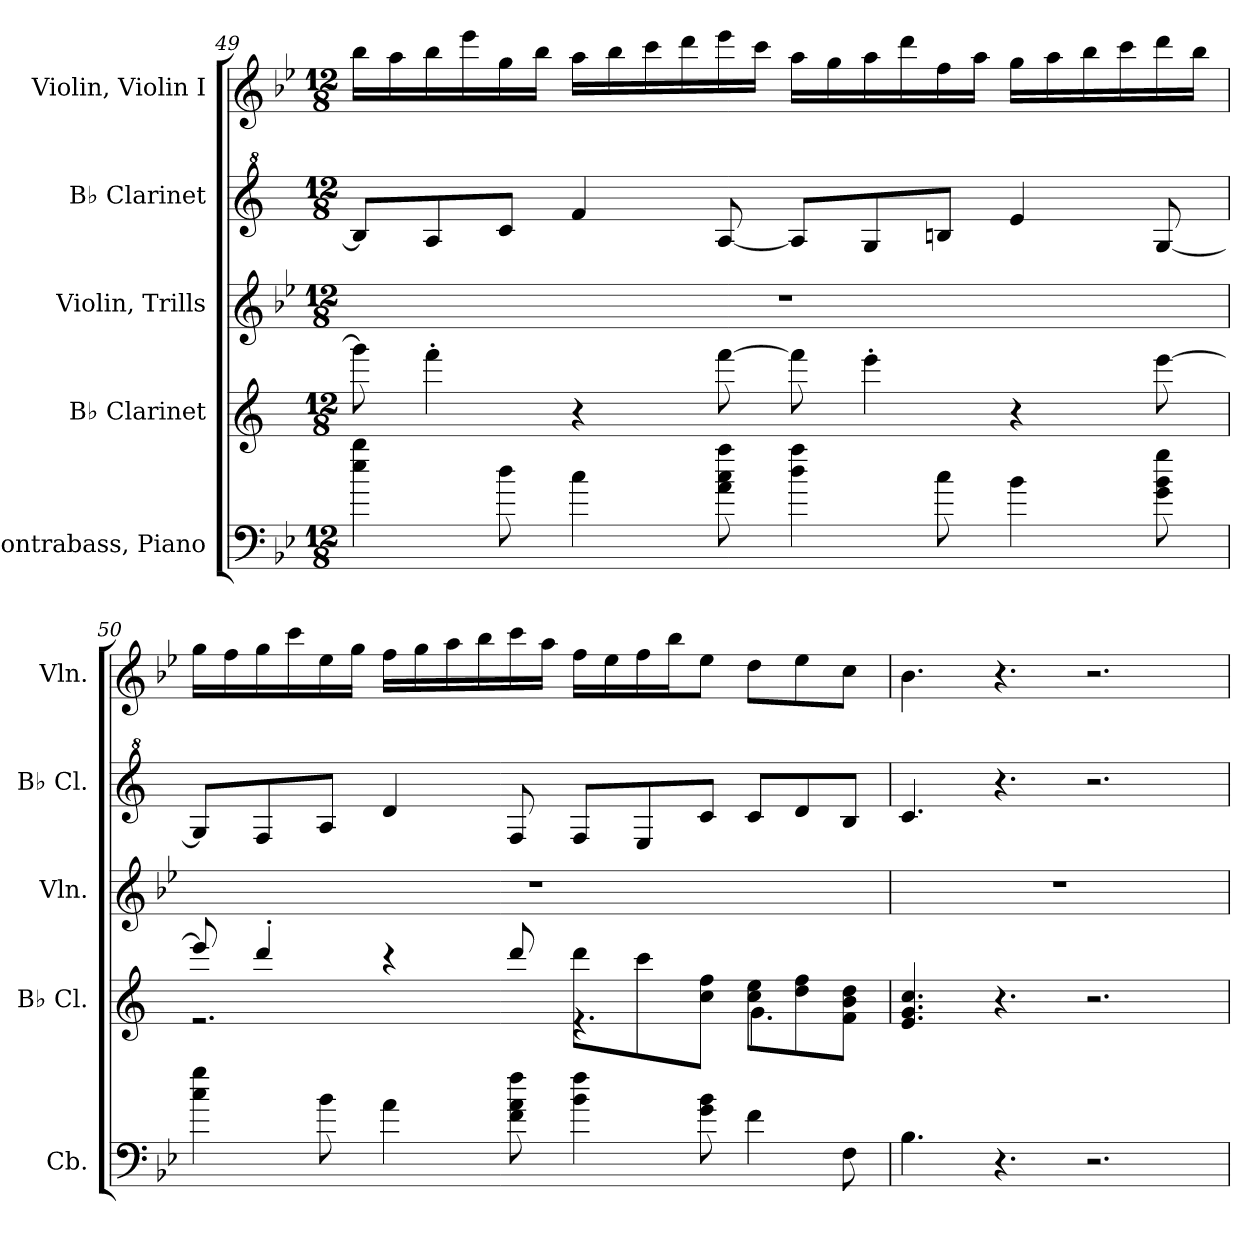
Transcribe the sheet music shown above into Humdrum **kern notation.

**kern	**kern	**kern	**kern	**kern
*part5	*part4	*part3	*part2	*part1
*staff5	*staff4	*staff3	*staff2	*staff1
*I"Contrabass, Piano	*I"B♭ Clarinet	*I"Violin, Trills	*I"B♭ Clarinet	*I"Violin, Violin I
*I'Cb.	*I'B♭ Cl.	*I'Vln.	*I'B♭ Cl.	*I'Vln.
!!LO:LB:g=z
*clefF4	*clefG2	*clefG2	*clefG^2	*clefG2
*ITrd7c12	*ITrd1c2	*	*ITrd1c2	*
*k[b-e-]	*k[b-e-]	*k[b-e-]	*k[b-e-]	*k[b-e-]
*M12/8	*M12/8	*M12/8	*M12/8	*M12/8
=49	=49	=49	=49	=49
4e-\ 4b-\	8fff\]	1.r	8a-/L]	16bb-\LL
.	.	.	.	16aa\
.	4eee-'\	.	8g/	16bb-\
.	.	.	.	16eee-\
8d\	.	.	8b-/J	16gg\
.	.	.	.	16bb-\JJ
4c\	4r	.	4ee-/	16aa\LL
.	.	.	.	16bb-\
.	.	.	.	16ccc\
.	.	.	.	16ddd\
8A\ 8c\ 8a\	[8eee-\	.	[8g/	16eee-\
.	.	.	.	16ccc\JJ
4d\ 4a\	8eee-\]	.	8g/L]	16aa\LL
.	.	.	.	16gg\
.	4ddd'\	.	8f/	16aa\
.	.	.	.	16ddd\
8c\	.	.	8an/J	16ff\
.	.	.	.	16aa\JJ
4B-\	4r	.	4dd/	16gg\LL
.	.	.	.	16aa\
.	.	.	.	16bb-\
.	.	.	.	16ccc\
8G\ 8B-\ 8g\	[8ddd\	.	[8f/	16ddd\
.	.	.	.	16bb-\JJ
=50	=50	=50	=50	=50
*	*^	*	*	*
4c\ 4g\	8ddd/]	2.r	1.r	8f/L]	16gg\LL
.	.	.	.	.	16ff\
.	4ccc'/	.	.	8e-/	16gg\
.	.	.	.	.	16ccc\
8B-\	.	.	.	8g/J	16ee-\
.	.	.	.	.	16gg\JJ
4A\	4r	.	.	4cc/	16ff\LL
.	.	.	.	.	16gg\
.	.	.	.	.	16aa\
.	.	.	.	.	16bb-\
8F\ 8A\ 8f\	8ccc/	.	.	8e-/	16ccc\
.	.	.	.	.	16aa\JJ
4B-\ 4f\	8ccc\L	4.r	.	8e-/L	16ff\LL
.	.	.	.	.	16ee-\
.	8bb-\	.	.	8d/	16ff\
.	.	.	.	.	16bb-\J
8G\ 8B-\	8b-\ 8ee-\J	.	.	8b-/J	8ee-\J
4F\	8b-\ 8dd\L	4.f'\	.	8b-/L	8dd\L
.	8cc\ 8ee-\	.	.	8cc/	8ee-\
8FF\	8e-\ 8a\ 8cc\J	.	.	8a/J	8cc\J
*	*v	*v	*	*	*
=51	=51	=51	=51	=51
4.BB-\	4.d/ 4.f/ 4.b-/	1.r	4.b-/	4.b-\
4.r	4.r	.	4.r	4.r
2.r	2.r	.	2.r	2.r
=	=	=	=	=
*-	*-	*-	*-	*-
